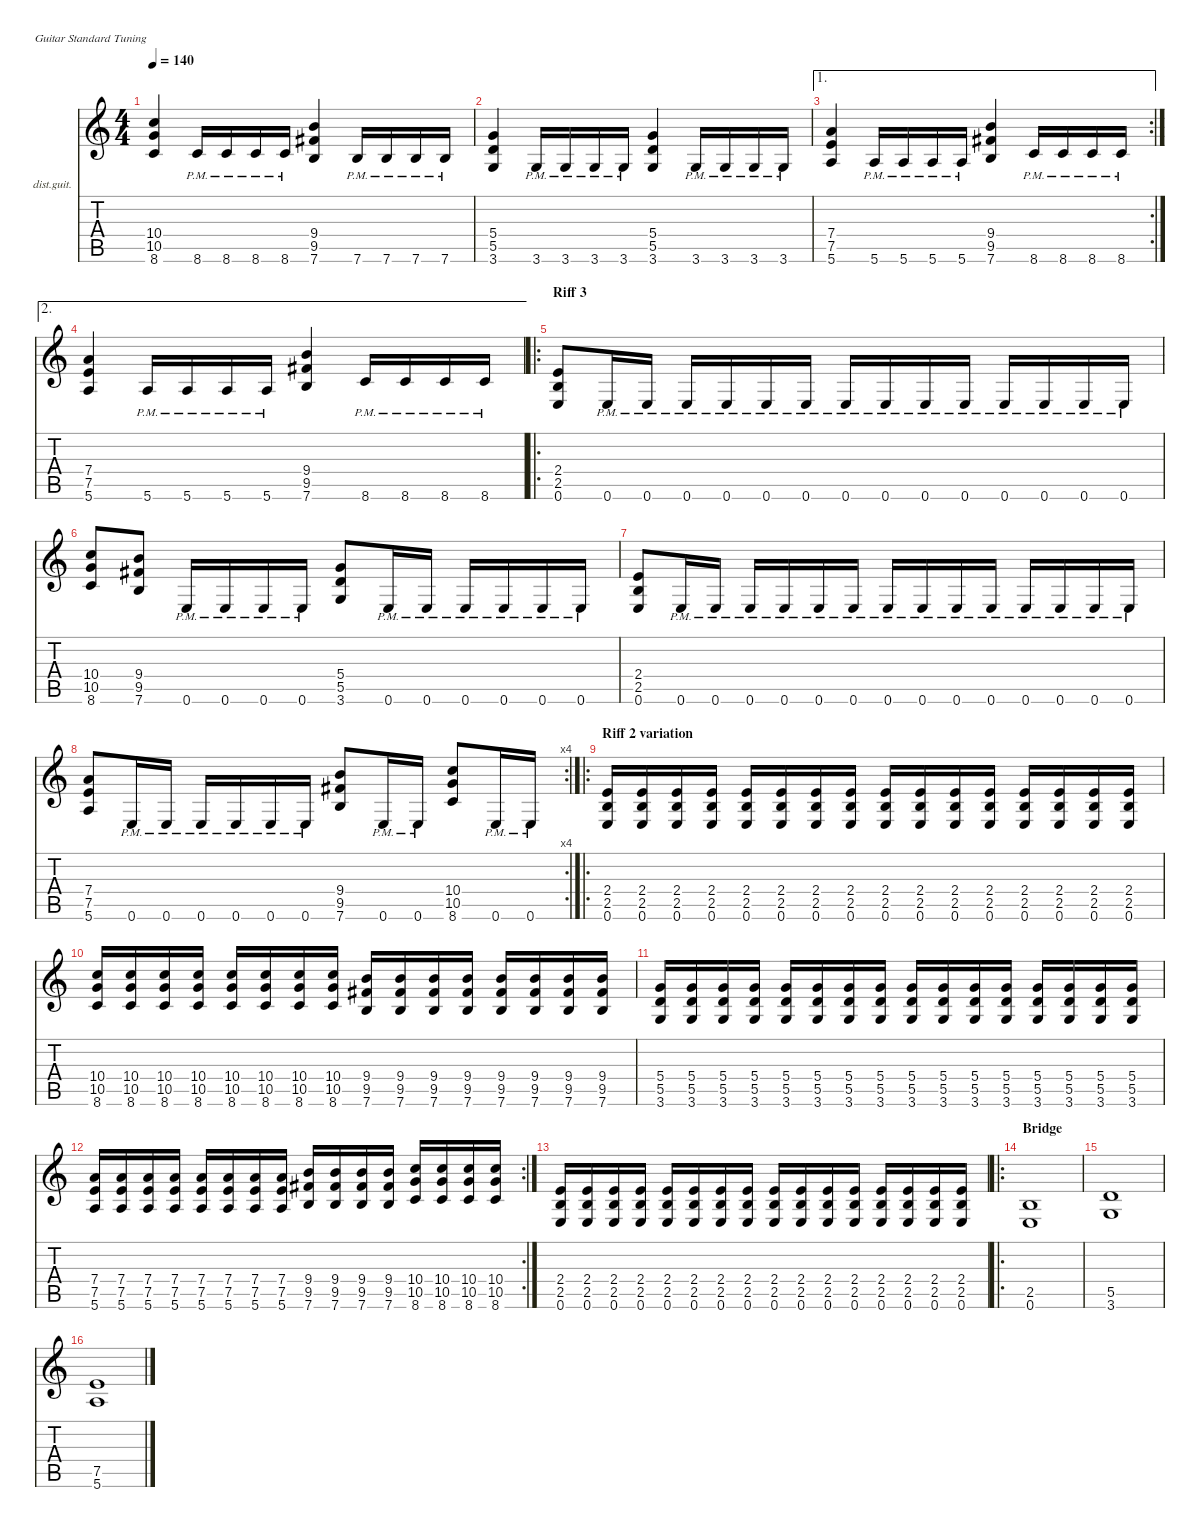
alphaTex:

\defaultSystemsLayout 4
\hideDynamics
\bracketExtendMode nobrackets
\firstSystemTrackNameOrientation horizontal
\otherSystemsTrackNameOrientation horizontal
\track ("Rythm Guitar" "dist.guit.") {instrument distortionguitar}
\staff {score tabs}
\tuning (E4 B3 G3 D3 A2 E2)
\ts (4 4)
\tempo 140
\clef g2
\ks c
(8.6 10.5 10.4).4{dy mf} 8.6{pm}.16 8.6{pm}.16 8.6{pm}.16 8.6{pm}.16 (7.6 9.5{acc #} 9.4).4 7.6{pm}.16 7.6{pm}.16 7.6{pm}.16 7.6{pm}.16 |
(3.6 5.5 5.4).4 3.6{pm}.16 3.6{pm}.16 3.6{pm}.16 3.6{pm}.16 (3.6 5.5 5.4).4 3.6{pm}.16 3.6{pm}.16 3.6{pm}.16 3.6{pm}.16 |
\ae 1
\rc 2
(5.6 7.5 7.4).4 5.6{pm}.16 5.6{pm}.16 5.6{pm}.16 5.6{pm}.16 (7.6 9.5{acc #} 9.4).4 8.6{pm}.16 8.6{pm}.16 8.6{pm}.16 8.6{pm}.16 |
\ae 2
(5.6 7.5 7.4).4 5.6{pm}.16 5.6{pm}.16 5.6{pm}.16 5.6{pm}.16 (7.6 9.5{acc #} 9.4).4 8.6{pm}.16 8.6{pm}.16 8.6{pm}.16 8.6{pm}.16 |
\ro
\section ("" "Riff 3")
(0.6 2.5 2.4).8 0.6{pm}.16 0.6{pm}.16 0.6{pm}.16 0.6{pm}.16 0.6{pm}.16 0.6{pm}.16 0.6{pm}.16 0.6{pm}.16 0.6{pm}.16 0.6{pm}.16 0.6{pm}.16 0.6{pm}.16 0.6{pm}.16 0.6{pm}.16 |
(8.6 10.5 10.4).8 (7.6 9.5{acc #} 9.4).8 0.6{pm}.16 0.6{pm}.16 0.6{pm}.16 0.6{pm}.16 (3.6 5.5 5.4).8 0.6{pm}.16 0.6{pm}.16 0.6{pm}.16 0.6{pm}.16 0.6{pm}.16 0.6{pm}.16 |
(0.6 2.5 2.4).8 0.6{pm}.16 0.6{pm}.16 0.6{pm}.16 0.6{pm}.16 0.6{pm}.16 0.6{pm}.16 0.6{pm}.16 0.6{pm}.16 0.6{pm}.16 0.6{pm}.16 0.6{pm}.16 0.6{pm}.16 0.6{pm}.16 0.6{pm}.16 |
\rc 4
(5.6 7.5 7.4).8 0.6{pm}.16 0.6{pm}.16 0.6{pm}.16 0.6{pm}.16 0.6{pm}.16 0.6{pm}.16 (7.6 9.5{acc #} 9.4).8 0.6{pm}.16 0.6{pm}.16 (8.6 10.5 10.4).8 0.6{pm}.16 0.6{pm}.16 |
\ro
\section ("" "Riff 2 variation")
(0.6 2.5 2.4).16 (0.6 2.5 2.4).16 (0.6 2.5 2.4).16 (2.4 2.5 0.6).16 (0.6 2.5 2.4).16 (0.6 2.5 2.4).16 (0.6 2.5 2.4).16 (2.4 2.5 0.6).16 (0.6 2.5 2.4).16 (0.6 2.5 2.4).16 (0.6 2.5 2.4).16 (2.4 2.5 0.6).16 (0.6 2.5 2.4).16 (0.6 2.5 2.4).16 (0.6 2.5 2.4).16 (2.4 2.5 0.6).16 |
(8.6 10.5 10.4).16 (8.6 10.5 10.4).16 (8.6 10.5 10.4).16 (8.6 10.5 10.4).16 (8.6 10.5 10.4).16 (8.6 10.5 10.4).16 (8.6 10.5 10.4).16 (8.6 10.5 10.4).16 (7.6 9.5{acc #} 9.4).16 (7.6 9.5{acc #} 9.4).16 (7.6 9.5{acc #} 9.4).16 (7.6 9.5{acc #} 9.4).16 (7.6 9.5{acc #} 9.4).16 (7.6 9.5{acc #} 9.4).16 (7.6 9.5{acc #} 9.4).16 (7.6 9.5{acc #} 9.4).16 |
(3.6 5.5 5.4).16 (3.6 5.5 5.4).16 (3.6 5.5 5.4).16 (3.6 5.5 5.4).16 (3.6 5.5 5.4).16 (3.6 5.5 5.4).16 (3.6 5.5 5.4).16 (3.6 5.5 5.4).16 (3.6 5.5 5.4).16 (3.6 5.5 5.4).16 (3.6 5.5 5.4).16 (3.6 5.5 5.4).16 (3.6 5.5 5.4).16 (3.6 5.5 5.4).16 (3.6 5.5 5.4).16 (3.6 5.5 5.4).16 |
\rc 2
(5.6 7.5 7.4).16 (5.6 7.5 7.4).16 (5.6 7.5 7.4).16 (5.6 7.5 7.4).16 (5.6 7.5 7.4).16 (5.6 7.5 7.4).16 (5.6 7.5 7.4).16 (5.6 7.5 7.4).16 (7.6 9.5{acc #} 9.4).16 (7.6 9.5{acc #} 9.4).16 (7.6 9.5{acc #} 9.4).16 (7.6 9.5{acc #} 9.4).16 (8.6 10.5 10.4).16 (8.6 10.5 10.4).16 (8.6 10.5 10.4).16 (8.6 10.5 10.4).16 |
(0.6 2.5 2.4).16 (0.6 2.5 2.4).16 (0.6 2.5 2.4).16 (2.4 2.5 0.6).16 (0.6 2.5 2.4).16 (0.6 2.5 2.4).16 (0.6 2.5 2.4).16 (2.4 2.5 0.6).16 (0.6 2.5 2.4).16 (0.6 2.5 2.4).16 (0.6 2.5 2.4).16 (2.4 2.5 0.6).16 (0.6 2.5 2.4).16 (0.6 2.5 2.4).16 (0.6 2.5 2.4).16 (2.4 2.5 0.6).16 |
\ro
\section ("" "Bridge")
(0.6 2.5).1 |
(5.5 3.6).1 |
(5.6 7.5).1
